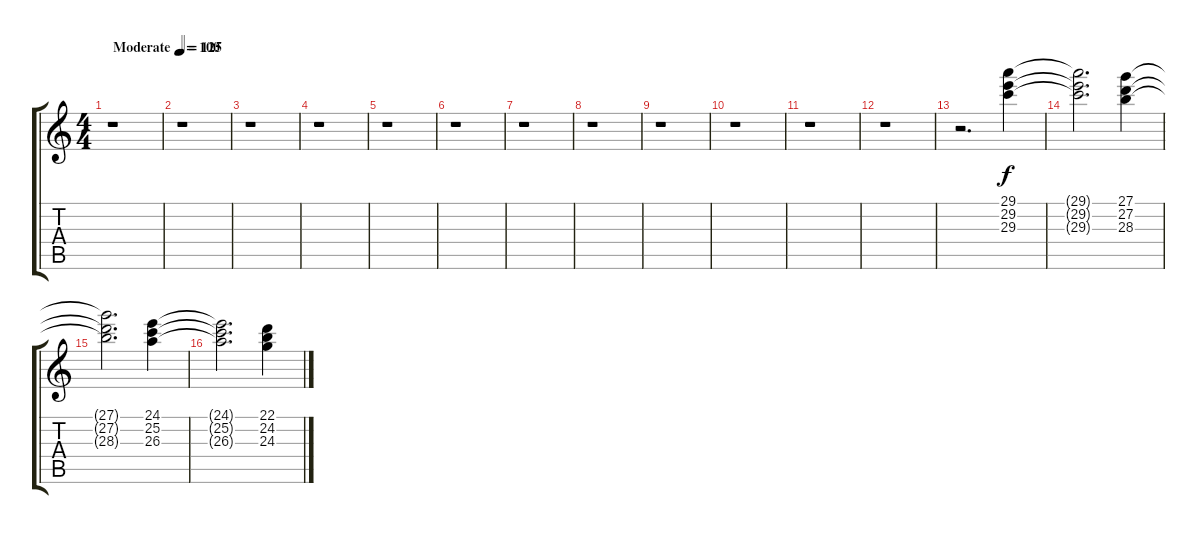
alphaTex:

\track "" {instrument drawbarorgan}
\staff {score tabs}
\tuning (E4 B3 G3 D3 A2 E2) {hide}
\ts (4 4)
\tempo (100 "Moderate")
\clef g2
\ks c
r.1{dy f instrument drawbarorgan} |
\tempo 125
r.1 |
r.1 |
r.1 |
r.1 |
r.1 |
r.1 |
r.1 |
r.1 |
r.1 |
r.1 |
r.1 |
r.2{d} (29.1 29.2 29.3).4 |
(29.1{t} 29.2{t} 29.3{t}).2{d} (27.1 27.2 28.3).4 |
(27.1{t} 27.2{t} 28.3{t}).2{d} (24.1 25.2 26.3).4 |
(24.1{t} 25.2{t} 26.3{t}).2{d} (22.1 24.2 24.3).4
